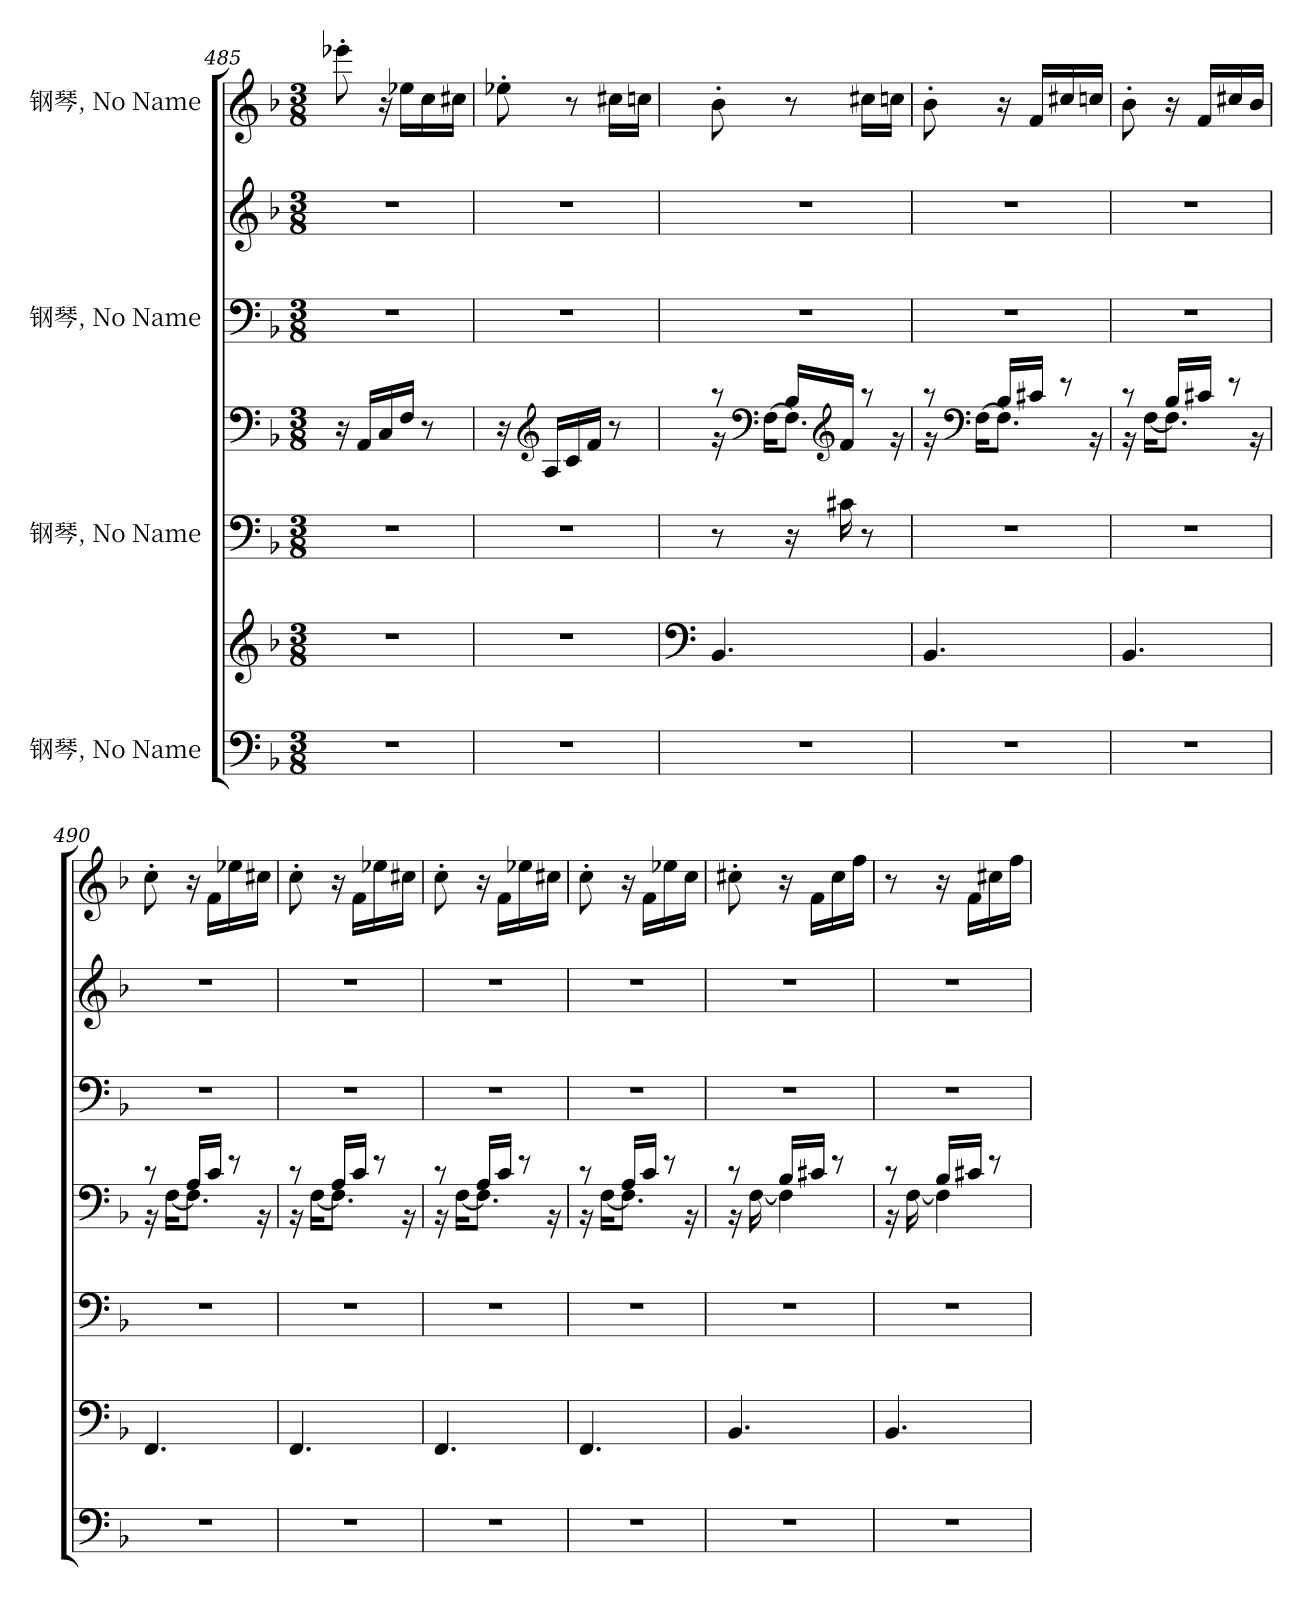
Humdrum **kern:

**kern	**kern	**kern	**kern	**kern	**kern	**kern
*part4	*part4	*part3	*part3	*part2	*part2	*part1
*staff7	*staff6	*staff5	*staff4	*staff3	*staff2	*staff1
*I"钢琴, No Name	*	*I"钢琴, No Name	*	*I"钢琴, No Name	*	*I"钢琴, No Name
*clefF4	*clefG2	*clefF4	*clefF4	*clefF4	*clefG2	*clefG2
*k[b-]	*k[b-]	*k[b-]	*k[b-]	*k[b-]	*k[b-]	*k[b-]
*M3/8	*M3/8	*M3/8	*M3/8	*M3/8	*M3/8	*M3/8
=485	=485	=485	=485	=485	=485	=485
4.r	4.r	4.r	16r	4.r	4.r	8eee-X'\
.	.	.	16AA/LL	.	.	.
.	.	.	16C/	.	.	16r
.	.	.	16F/JJ	.	.	16ee-X\LL
.	.	.	8r	.	.	16cc\
.	.	.	.	.	.	16cc#X\JJ
=486	=486	=486	=486	=486	=486	=486
4.r	4.r	4.r	16r	4.r	4.r	8ee-X'\
*	*	*	*clefG2	*	*	*
.	.	.	16A/LL	.	.	.
.	.	.	16c/	.	.	8r
.	.	.	16f/JJ	.	.	.
.	.	.	8r	.	.	16cc#X\LL
*	*	*	*	*	*	*MM109
.	.	.	.	.	.	16ccn\JJ
!!LO:PB:g=z
=487	=487	=487	=487	=487	=487	=487
*	*clefF4	*	*	*	*	*
*	*	*	*	*	*	*MM111
*	*	*	*^	*	*	*
4.r	4.BB-/	8r	8r	16r	4.r	4.r	8b-'\
*	*	*	*clefF4	*	*	*	*
.	.	.	.	[16F\KL	.	.	.
.	.	16r	16B-/LL	8.F\J]	.	.	8r
*	*	*	*clefG2	*	*	*	*
.	.	16c#X\	16f/JJ	.	.	.	.
.	.	8r	8r	.	.	.	16cc#X\LL
.	.	.	.	16r	.	.	16ccn\JJ
=488	=488	=488	=488	=488	=488	=488	=488
4.r	4.BB-/	4.r	8r	16r	4.r	4.r	8b-'\
*	*	*	*clefF4	*	*	*	*
.	.	.	.	[16F\KL	.	.	.
.	.	.	16B-/LL	8.F\J]	.	.	16r
.	.	.	16c#X/JJ	.	.	.	16f/LL
.	.	.	8r	.	.	.	16cc#X/
.	.	.	.	16r	.	.	16ccn/JJ
=489	=489	=489	=489	=489	=489	=489	=489
4.r	4.BB-/	4.r	8r	16r	4.r	4.r	8b-'\
.	.	.	.	[16F\KL	.	.	.
.	.	.	16B-/LL	8.F\J]	.	.	16r
.	.	.	16c#X/JJ	.	.	.	16f/LL
.	.	.	8r	.	.	.	16cc#X/
.	.	.	.	16r	.	.	16b-/JJ
!!LO:PB:g=z
=490	=490	=490	=490	=490	=490	=490	=490
4.r	4.FF/	4.r	8r	16r	4.r	4.r	8cc'\
.	.	.	.	[16F\KL	.	.	.
.	.	.	16A/LL	8.F\J]	.	.	16r
.	.	.	16c/JJ	.	.	.	16f\LL
.	.	.	8r	.	.	.	16ee-X\
.	.	.	.	16r	.	.	16cc#X\JJ
=491	=491	=491	=491	=491	=491	=491	=491
4.r	4.FF/	4.r	8r	16r	4.r	4.r	8cc'\
.	.	.	.	[16F\KL	.	.	.
.	.	.	16A/LL	8.F\J]	.	.	16r
.	.	.	16c/JJ	.	.	.	16f\LL
.	.	.	8r	.	.	.	16ee-X\
.	.	.	.	16r	.	.	16cc#X\JJ
=492	=492	=492	=492	=492	=492	=492	=492
4.r	4.FF/	4.r	8r	16r	4.r	4.r	8cc'\
.	.	.	.	[16F\KL	.	.	.
.	.	.	16A/LL	8.F\J]	.	.	16r
.	.	.	16c/JJ	.	.	.	16f\LL
.	.	.	8r	.	.	.	16ee-X\
.	.	.	.	16r	.	.	16cc#X\JJ
=493	=493	=493	=493	=493	=493	=493	=493
4.r	4.FF/	4.r	8r	16r	4.r	4.r	8cc'\
.	.	.	.	[16F\KL	.	.	.
.	.	.	16A/LL	8.F\J]	.	.	16r
.	.	.	16c/JJ	.	.	.	16f\LL
.	.	.	8r	.	.	.	16ee-X\
.	.	.	.	16r	.	.	16cc\JJ
!!LO:PB:g=z
=494	=494	=494	=494	=494	=494	=494	=494
4.r	4.BB-/	4.r	8r	16r	4.r	4.r	8cc#X'\
.	.	.	.	[16F\	.	.	.
.	.	.	16B-/LL	4F\]	.	.	16r
.	.	.	16c#X/JJ	.	.	.	16f\LL
.	.	.	8r	.	.	.	16cc#\
.	.	.	.	.	.	.	16ff\JJ
=495	=495	=495	=495	=495	=495	=495	=495
4.r	4.BB-/	4.r	8r	16r	4.r	4.r	8r
.	.	.	.	[16F\	.	.	.
.	.	.	16B-/LL	4F\]	.	.	16r
.	.	.	16c#X/JJ	.	.	.	16f\LL
.	.	.	8r	.	.	.	16cc#X\
.	.	.	.	.	.	.	16ff\JJ
*	*	*	*v	*v	*	*	*
=	=	=	=	=	=	=
*-	*-	*-	*-	*-	*-	*-
